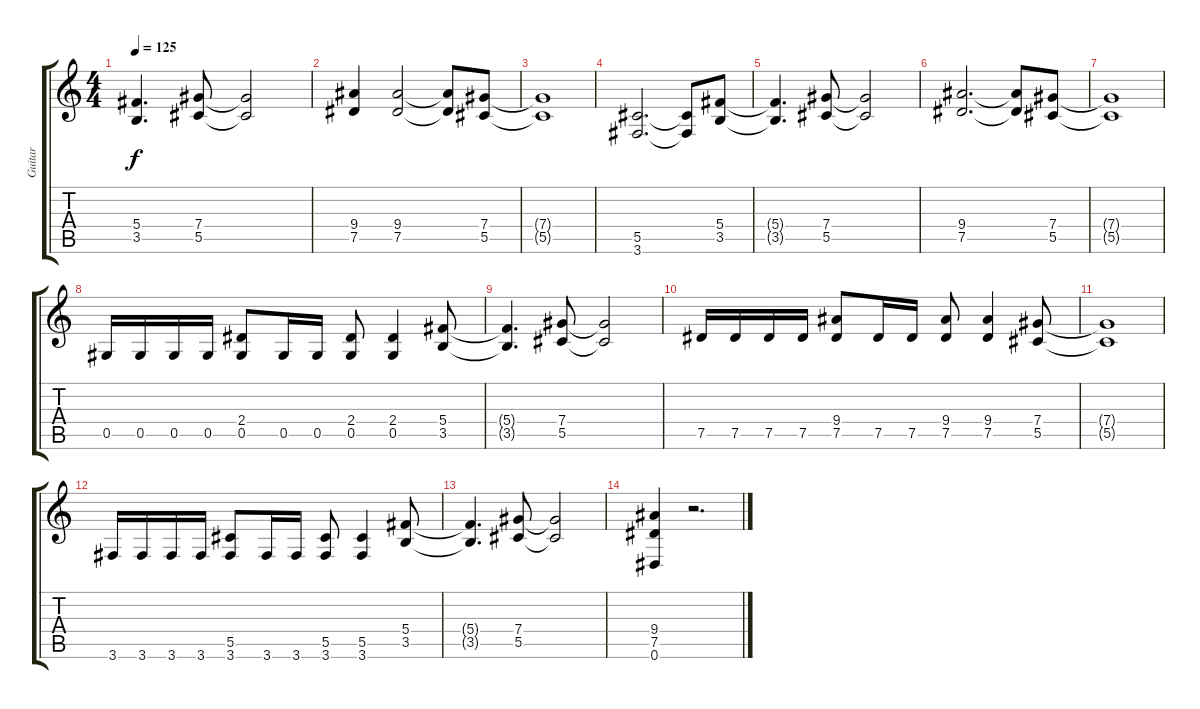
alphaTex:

\track ("Guitar" "Guitar") {instrument distortionguitar}
\staff {score tabs}
\tuning (Eb4 Bb3 Gb3 Db3 Ab2 Eb2) {hide}
\ts (4 4)
\tempo 125
\clef g2
\ks c
(5.4{t} 3.5{t}).4{d dy f} (7.4 5.5).8 (7.4{t} 5.5{t}).2 |
(9.4 7.5).4 (9.4 7.5).2 (9.4{t} 7.5{t}).8 (7.4 5.5).8 |
(7.4{t} 5.5{t}).1 |
(5.5 3.6).2{d} (5.5{t} 3.6{t}).8 (5.4 3.5).8 |
(5.4{t} 3.5{t}).4{d} (7.4 5.5).8 (7.4{t} 5.5{t}).2 |
(9.4 7.5).2{d} (9.4{t} 7.5{t}).8 (7.4 5.5).8 |
(7.4{t} 5.5{t}).1 |
0.5.16 0.5.16 0.5.16 0.5.16 (2.4 0.5).8 0.5.16 0.5.16 (2.4 0.5).8 (2.4 0.5).4 (5.4 3.5).8 |
(5.4{t} 3.5{t}).4{d} (7.4 5.5).8 (7.4{t} 5.5{t}).2 |
7.5.16 7.5.16 7.5.16 7.5.16 (9.4 7.5).8 7.5.16 7.5.16 (9.4 7.5).8 (9.4 7.5).4 (7.4 5.5).8 |
(7.4{t} 5.5{t}).1 |
3.6.16 3.6.16 3.6.16 3.6.16 (5.5 3.6).8 3.6.16 3.6.16 (5.5 3.6).8 (5.5 3.6).4 (5.4 3.5).8 |
(5.4{t} 3.5{t}).4{d} (7.4 5.5).8 (7.4{t} 5.5{t}).2 |
(9.4 7.5 0.6).4 r.2{d}
